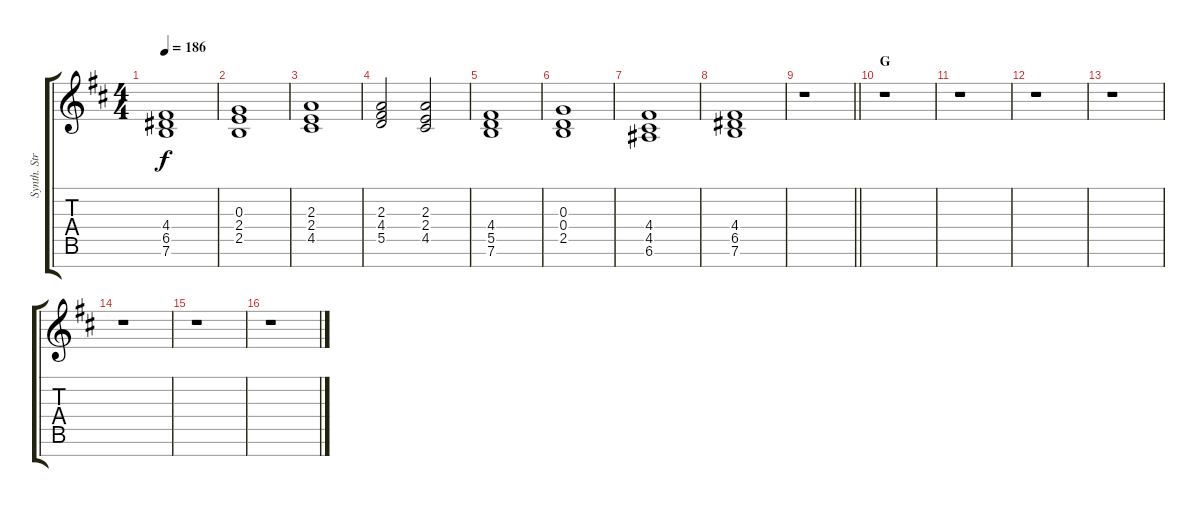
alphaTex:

\track ("Synth. Strings" "Synth. Str") {instrument stringensemble1}
\staff {score tabs}
\tuning (E5 B4 G4 D4 A3 E3 B2) {hide}
\ts (4 4)
\tempo 186
\clef g2
\ks d
(4.4{t} 6.5{t} 7.6{t}).1{dy f} |
(0.3 2.4 2.5).1 |
(2.3 2.4 4.5).1 |
(2.3 4.4 5.5).2 (2.3 2.4 4.5).2 |
(4.4 5.5 7.6).1 |
(0.3 0.4 2.5).1 |
(4.4 4.5 6.6).1 |
(4.4 6.5 7.6).1 |
\barLineRight lightlight
r.1 |
\section ("" "G")
r.1 |
r.1 |
r.1 |
r.1 |
r.1 |
r.1 |
r.1
